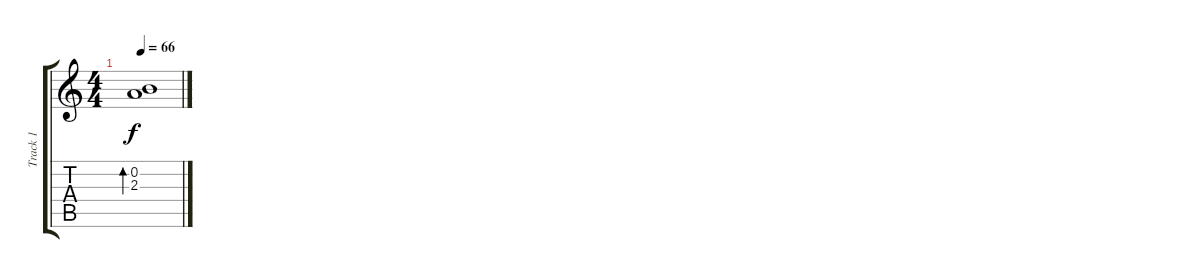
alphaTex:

\track ("Track 1" "Track 1") {instrument acousticguitarsteel}
\staff {score tabs}
\tuning (D4 B3 G3 D3 G2 D2) {hide}
\ts (4 4)
\tempo 66
\clef g2
\ks c
(0.2 2.3).1{bd 120 dy f}
